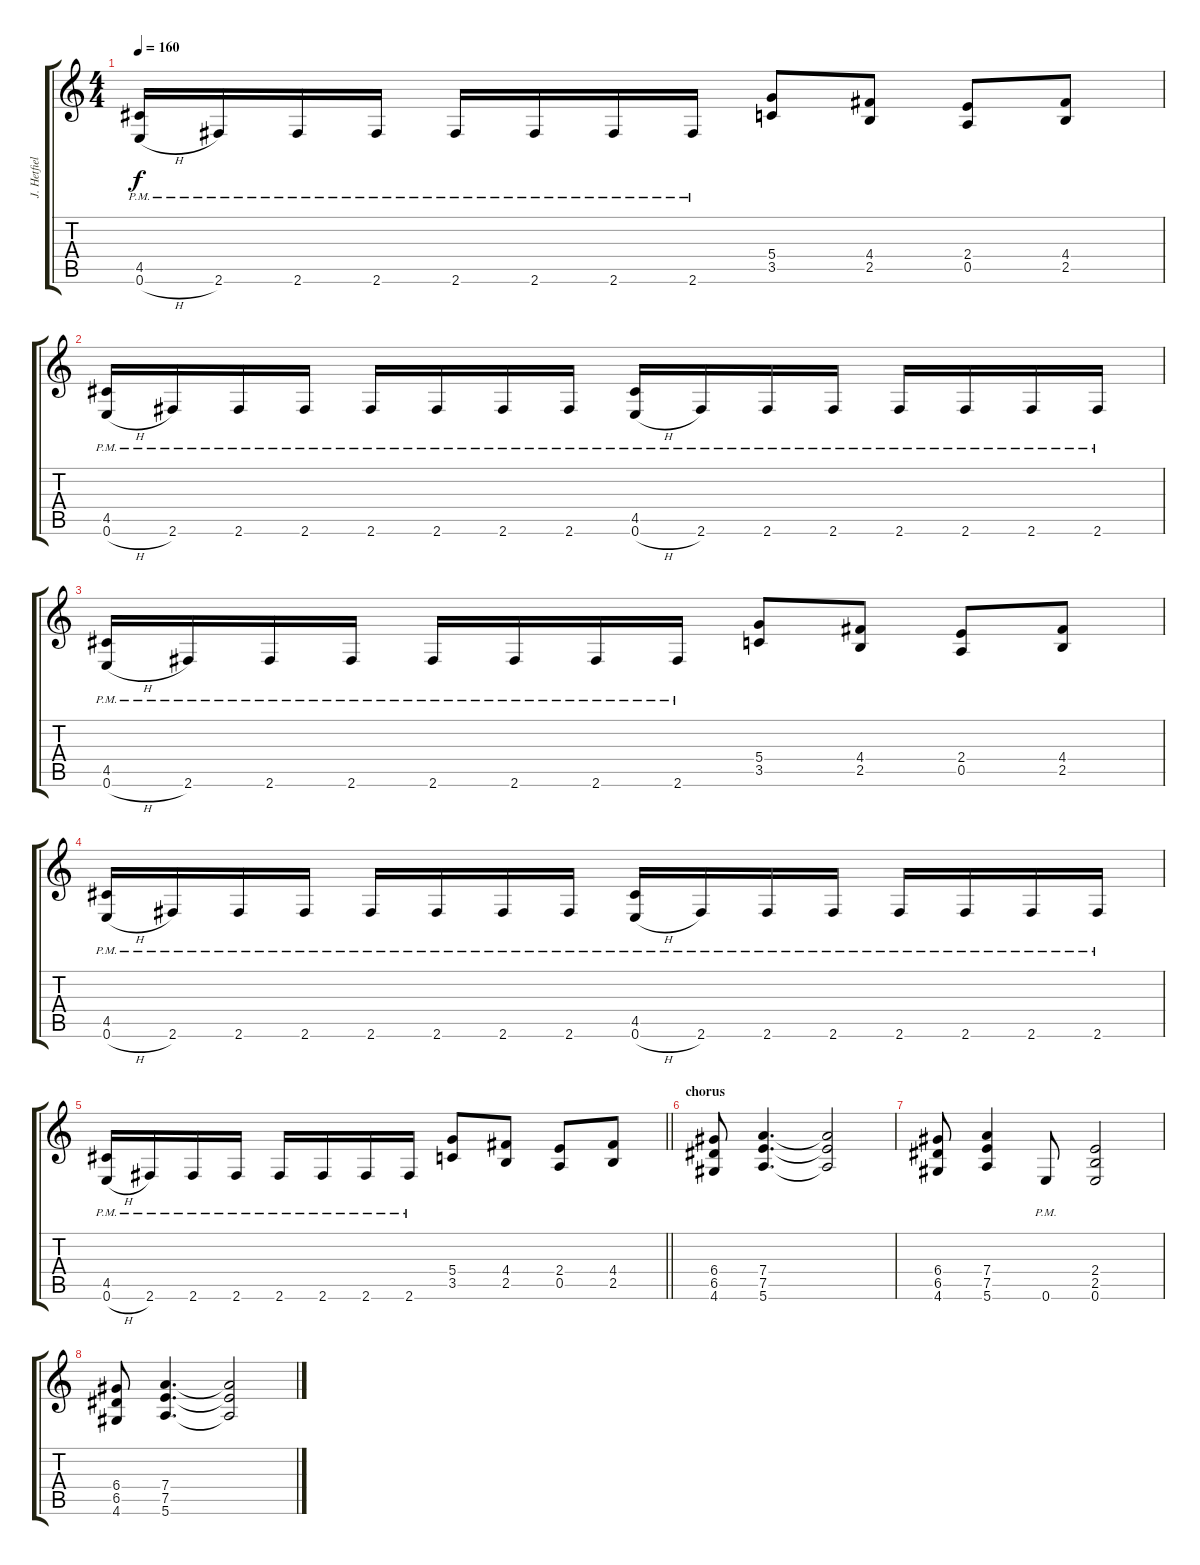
\track ("J. Hetfield - Rhythm guitar" "J. Hetfiel") {instrument distortionguitar}
\staff {score tabs}
\tuning (E4 B3 G3 D3 A2 E2) {hide}
\ts (4 4)
\tempo 160
\clef g2
\ks c
(4.5{pm} 0.6{h pm}).16{dy f} 2.6{pm}.16 2.6{pm}.16 2.6{pm}.16 2.6{pm}.16 2.6{pm}.16 2.6{pm}.16 2.6{pm}.16 (5.4 3.5).8 (4.4 2.5).8 (2.4 0.5).8 (4.4 2.5).8 |
(4.5{pm} 0.6{h pm}).16 2.6{pm}.16 2.6{pm}.16 2.6{pm}.16 2.6{pm}.16 2.6{pm}.16 2.6{pm}.16 2.6{pm}.16 (4.5{pm} 0.6{h pm}).16 2.6{pm}.16 2.6{pm}.16 2.6{pm}.16 2.6{pm}.16 2.6{pm}.16 2.6{pm}.16 2.6{pm}.16 |
(4.5{pm} 0.6{h pm}).16 2.6{pm}.16 2.6{pm}.16 2.6{pm}.16 2.6{pm}.16 2.6{pm}.16 2.6{pm}.16 2.6{pm}.16 (5.4 3.5).8 (4.4 2.5).8 (2.4 0.5).8 (4.4 2.5).8 |
(4.5{pm} 0.6{h pm}).16 2.6{pm}.16 2.6{pm}.16 2.6{pm}.16 2.6{pm}.16 2.6{pm}.16 2.6{pm}.16 2.6{pm}.16 (4.5{pm} 0.6{h pm}).16 2.6{pm}.16 2.6{pm}.16 2.6{pm}.16 2.6{pm}.16 2.6{pm}.16 2.6{pm}.16 2.6{pm}.16 |
\barLineRight lightlight
(4.5{pm} 0.6{h pm}).16 2.6{pm}.16 2.6{pm}.16 2.6{pm}.16 2.6{pm}.16 2.6{pm}.16 2.6{pm}.16 2.6{pm}.16 (5.4 3.5).8 (4.4 2.5).8 (2.4 0.5).8 (4.4 2.5).8 |
\section ("" "chorus")
(6.4 6.5 4.6).8 (7.4 7.5 5.6).4{d} (7.4{t} 7.5{t} 5.6{t}).2 |
(6.4 6.5 4.6).8 (7.4 7.5 5.6).4 0.6{pm}.8 (2.4 2.5 0.6).2 |
(6.4 6.5 4.6).8 (7.4 7.5 5.6).4{d} (7.4{t} 7.5{t} 5.6{t}).2
